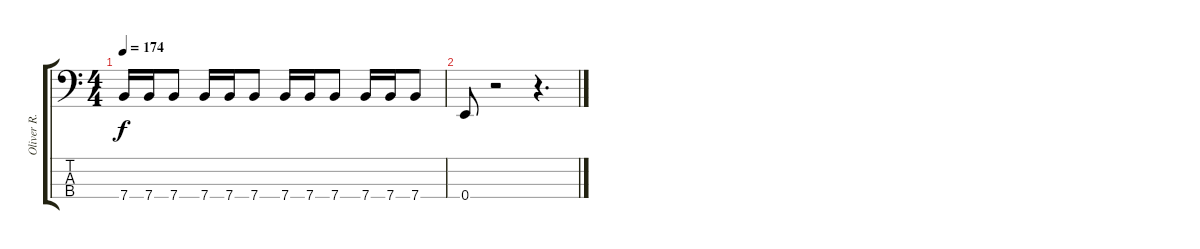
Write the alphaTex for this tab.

\track ("Oliver R. (Bass)" "Oliver R. ") {instrument electricbassfinger}
\staff {score tabs}
\tuning (G2 D2 A1 E1) {hide}
\ts (4 4)
\tempo 174
\clef f4
\ks c
7.4.16{dy f} 7.4.16 7.4.8 7.4.16 7.4.16 7.4.8 7.4.16 7.4.16 7.4.8 7.4.16 7.4.16 7.4.8 |
0.4.8 r.2 r.4{d}
